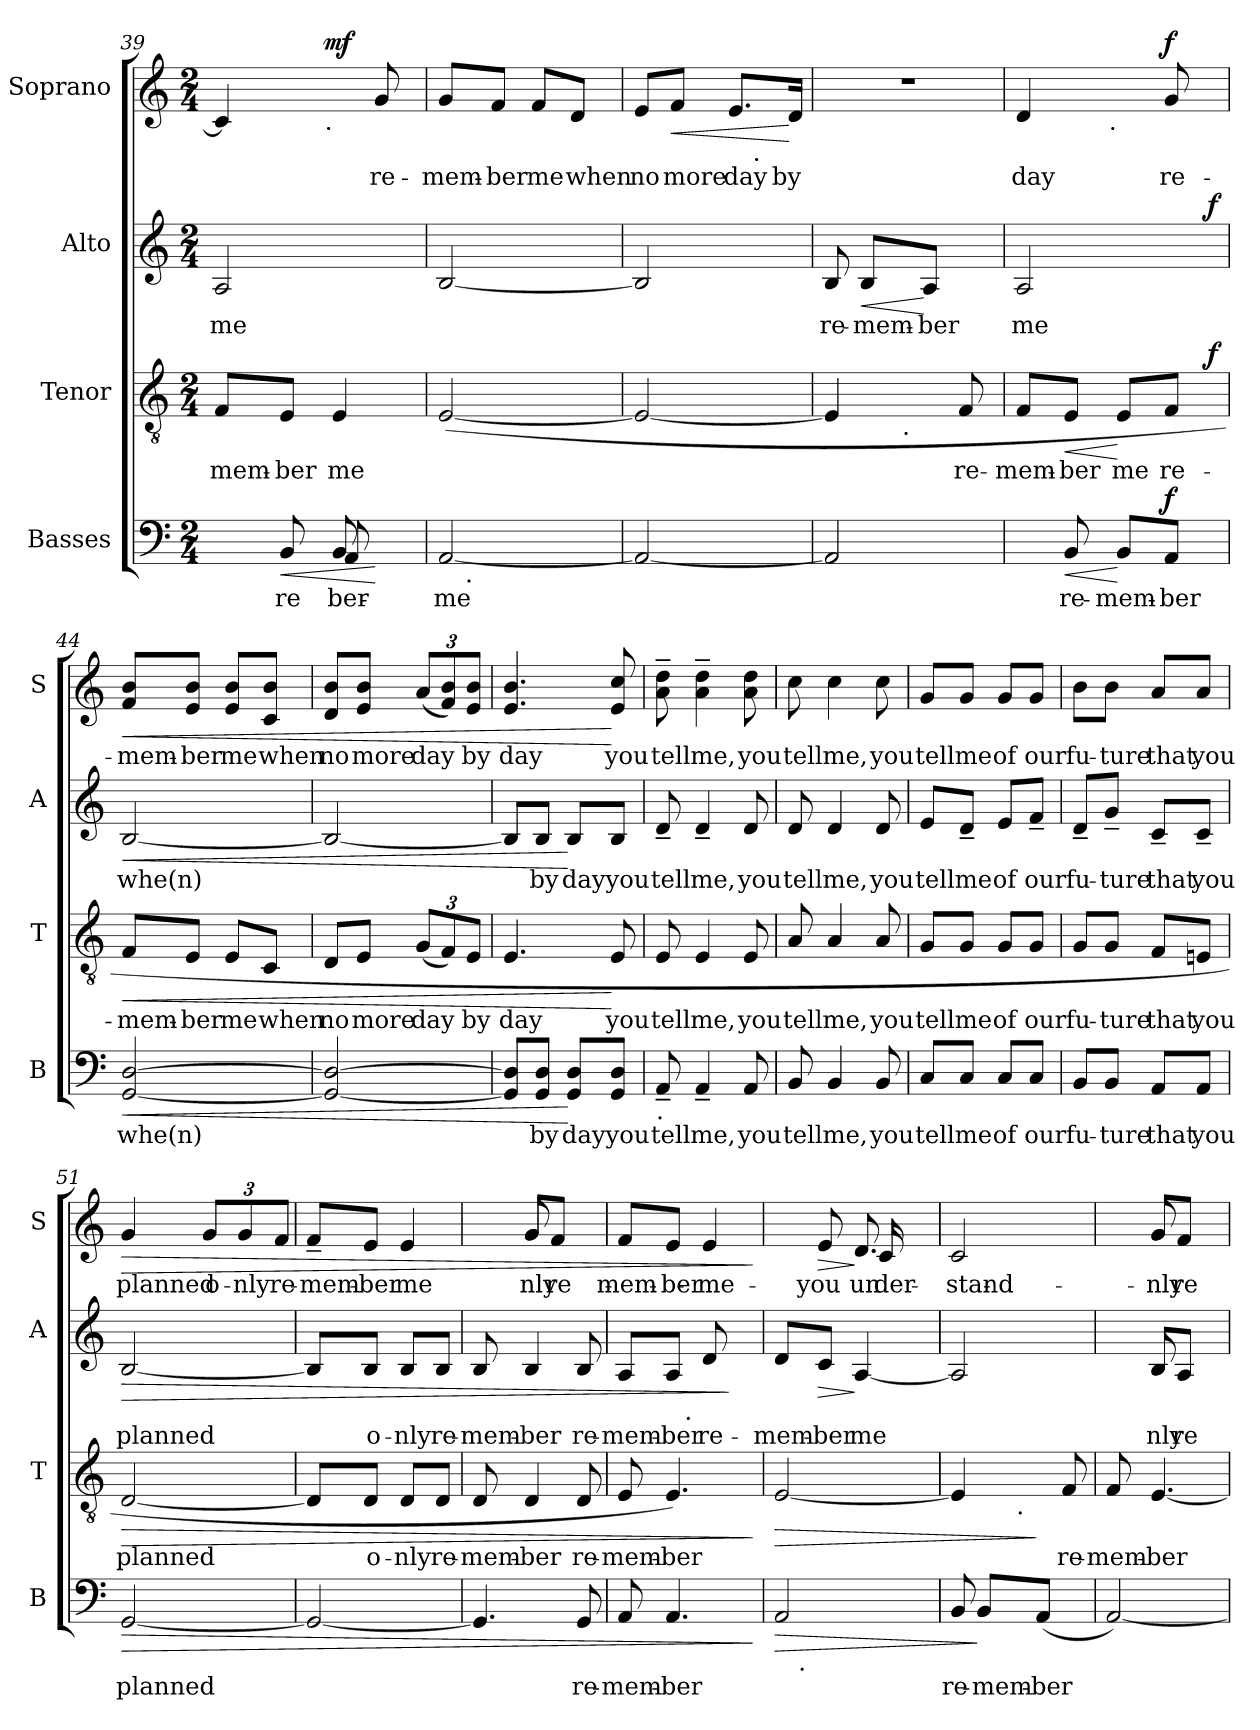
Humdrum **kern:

**kern	**text	**dynam	**kern	**text	**dynam	**kern	**text	**dynam	**kern	**text	**dynam
*part4	*part4	*part4	*part3	*part3	*part3	*part2	*part2	*part2	*part1	*part1	*part1
*staff4	*staff4	*staff4	*staff3	*staff3	*staff3	*staff2	*staff2	*staff2	*staff1	*staff1	*staff1
*I"Basses	*	*	*I"Tenor	*	*	*I"Alto	*	*	*I"Soprano	*	*
*I'B	*	*	*I'T	*	*	*I'A	*	*	*I'S	*	*
*clefF4	*	*	*clefGv2	*	*	*clefG2	*	*	*clefG2	*	*
*k[]	*	*	*k[]	*	*	*k[]	*	*	*k[]	*	*
*C:	*	*	*C:	*	*	*C:	*	*	*C:	*	*
*M2/4	*	*	*M2/4	*	*	*M2/4	*	*	*M2/4	*	*
=39	=39	=39	=39	=39	=39	=39	=39	=39	=39	=39	=39
*^	*	*	*	*	*	*	*	*	*	*	*
*	*^	*	*	*	*	*	*	*	*	*	*	*
!	!	!	!	!	!	!LO:LY:b	!	!	!LO:LY:b	!	!	!	!
*	*	*	*	*	*	*	*	*	*	*	*^	*	*
32ryy	4ryy	4ryy	.	.	8F/L	-mem-	.	2A/	me	.	4c/]	6ryy	.	.
16.ryy	.	.	.	.	.	.	.	.	.	.	.	.	.	.
!	!	!	!LO:LY:b	!LO:HP:b	!	!LO:LY:b	!	!	!	!	!	!	!	!
8BB/	.	.	re-	<	8E/J	-ber	.	.	.	.	.	.	.	.
.	.	.	.	.	.	.	.	.	.	.	.	24..ryy	.	.
!	!	!	!	!	!	!	!	!	!	!	!	!LO:TX:b:t=.	!	!
!	!	!	!	!	!	!	!	!	!	!	!	!	!	!LO:DY:a
.	.	.	.	.	.	.	.	.	.	.	.	6ryy	.	mf
!	!	!	!LO:LY:b	!	!	!	!	!	!	!	!	!	!	!
!	!	!	!LO:LY:b	!	!	!LO:LY:b	!	!	!	!	!	!	!	!
96%11ryy	8BB/	8AA/	-ber	.	4E/	me	.	.	.	.	8ryy	.	.	.
8ryy	.	.	.	.	.	.	.	.	.	.	.	.	.	.
!	!	!	!	!	!	!	!	!	!	!	!LO:N:head=solid	!	!LO:LY:b	!
.	8ryy	8ryy	.	[	.	.	.	.	.	.	8g/	.	re-	.
.	.	.	.	.	.	.	.	.	.	.	.	12ryy	.	.
96ryy	.	.	.	.	.	.	.	.	.	.	.	96ryy	.	.
*v	*v	*v	*	*	*	*	*	*	*	*	*	*	*	*
!!LO:LB:g=z
=40	=40	=40	=40	=40	=40	=40	=40	=40	=40	=40	=40	=40
!	!LO:LY:b	!	!	!	!	!	!	!	!LO:N:head=solid	!	!LO:LY:b	!
*^	*	*	*	*	*	*	*	*	*v	*v	*	*
[<2AA/	24ryy	me	.	(<[<2E/	.	.	[<2B/	.	.	8g/L	-mem-	.
.	96ryy	.	.	.	.	.	.	.	.	.	.	.
!	!LO:TX:b:t=.	!	!	!	!	!	!	!	!	!	!	!
.	3ryy	.	.	.	.	.	.	.	.	.	.	.
!	!	!	!	!	!	!	!	!	!	!LO:N:head=solid	!LO:LY:b	!
.	.	.	.	.	.	.	.	.	.	8f/J	-ber	.
!	!	!	!	!	!	!	!	!	!	!LO:N:head=solid	!LO:LY:b	!
.	.	.	.	.	.	.	.	.	.	8f/L	me	.
!	!	!	!	!	!	!	!	!	!	!LO:N:head=solid	!LO:LY:b	!
.	.	.	.	.	.	.	.	.	.	8d/J	when	.
.	12ryy	.	.	.	.	.	.	.	.	.	.	.
.	48.ryy	.	.	.	.	.	.	.	.	.	.	.
=41	=41	=41	=41	=41	=41	=41	=41	=41	=41	=41	=41	=41
!	!	!	!	!	!	!	!	!	!	!LO:N:head=solid	!LO:LY:b	!
*v	*v	*	*	*	*	*	*	*	*	*^	*	*
2AA/_	.	.	2E/_	.	.	2B/]	.	.	8e/L	4ryy	no	.
!	!	!	!	!	!	!	!	!	!LO:N:head=solid	!	!LO:LY:b	!LO:HP:b
.	.	.	.	.	.	.	.	.	8f/J	.	more	<
!	!	!	!	!	!	!	!	!	!LO:N:head=solid	!	!LO:LY:b	!
.	.	.	.	.	.	.	.	.	8.e/L	16ryy	day	.
!	!	!	!	!	!	!	!	!	!	!LO:TX:b:t=.	!	!
.	.	.	.	.	.	.	.	.	.	8.ryy	.	.
!	!	!	!	!	!	!	!	!	!LO:N:head=solid	!	!LO:LY:b	!
.	.	.	.	.	.	.	.	.	16d/Jk	.	by	[
=42	=42	=42	=42	=42	=42	=42	=42	=42	=42	=42	=42	=42
!	!	!	!	!	!	!	!LO:LY:b	!	!	!	!	!
*	*	*	*^	*	*	*	*	*	*v	*v	*	*
2AA/]	.	.	4E/]	8..ryy	.	.	8B/	re-	.	2r	.	.
!	!	!	!	!	!	!	!	!LO:LY:b	!LO:HP:b	!	!	!
.	.	.	.	.	.	.	8B/L	-mem-	<	.	.	.
!	!	!	!	!LO:TX:b:t=.	!	!	!	!	!	!	!	!
.	.	.	.	4ryy	.	.	.	.	.	.	.	.
!	!	!	!	!	!	!	!	!LO:LY:b	!	!	!	!
.	.	.	8ryy	.	.	.	8A/J	-ber	[	.	.	.
!	!	!	!	!	!LO:LY:b	!	!	!	!	!	!	!
.	.	.	8F/	.	re-	.	8ryy	.	.	.	.	.
.	.	.	.	32ryy	.	.	.	.	.	.	.	.
=43	=43	=43	=43	=43	=43	=43	=43	=43	=43	=43	=43	=43
!	!	!	!	!	!LO:LY:b	!	!	!LO:LY:b	!	!LO:N:head=solid	!LO:LY:b:rj	!
*	*	*	*	*	*	*	*^	*	*	*^	*	*
8ryy	.	.	8F/L	3ryy	-mem-	.	2A/	3ryy	me	.	4d/	6ryy	day	.
!	!LO:LY:b	!LO:HP:b	!	!	!LO:LY:b	!LO:HP:b	!	!	!	!	!	!	!	!
8BB/	re-	<	8E/J	.	-ber	<	.	.	.	.	.	.	.	.
.	.	.	.	.	.	.	.	.	.	.	.	24..ryy	.	.
!	!	!	!	!	!	!	!	!	!	!	!	!LO:TX:b:t=.	!	!
.	.	.	.	.	.	.	.	.	.	.	.	6ryy	.	.
!	!LO:LY:b	!	!	!	!LO:LY:b	!	!	!	!	!	!	!	!	!
8BB/L	-mem-	[	8E/L	.	me	[	.	.	.	.	8ryy	.	.	.
.	.	.	.	12...ryy	.	.	.	12...ryy	.	.	.	.	.	.
!	!LO:LY:b	!LO:DY:a	!	!	!LO:LY:b	!	!	!	!	!	!LO:N:head=solid	!	!LO:LY:b	!LO:DY:a
8AA/J	-ber	f	8F/J	.	re-	.	.	.	.	.	8g/	.	re-	f
.	.	.	.	.	.	.	.	.	.	.	.	12ryy	.	.
!	!	!	!	!	!	!LO:DY:a	!	!	!	!LO:DY:a	!	!	!	!
.	.	.	.	96ryy	.	f	.	96ryy	.	f	.	96ryy	.	.
=44	=44	=44	=44	=44	=44	=44	=44	=44	=44	=44	=44	=44	=44	=44
!	!LO:LY:b	!LO:HP:b	!	!	!LO:LY:b	!LO:HP:b	!	!	!LO:LY:b	!LO:HP:b	!	!	!LO:LY:b	!LO:HP:b
*	*	*	*v	*v	*	*	*	*	*	*	*v	*v	*	*
*	*	*	*	*	*	*v	*v	*	*	*	*	*
[<2GG/ [>2D/	whe(n)	<	8F/L	-mem-	<	[<2B/	whe(n)	<	8f/ 8b/L	-mem-	<
!	!	!	!	!LO:LY:b	!	!	!	!	!	!LO:LY:b	!
.	.	.	8E/J	-ber	.	.	.	.	8e/ 8b/J	-ber	.
!	!	!	!	!LO:LY:b	!	!	!	!	!	!LO:LY:b	!
.	.	.	8E/L	me	.	.	.	.	8e/ 8b/L	me	.
!	!	!	!	!LO:LY:b	!	!	!	!	!	!LO:LY:b	!
.	.	.	8C/J	when	.	.	.	.	8c/ 8b/J	when	.
=45	=45	=45	=45	=45	=45	=45	=45	=45	=45	=45	=45
!	!	!	!	!LO:LY:b	!	!	!	!	!	!LO:LY:b	!
2GG/_ 2D/_	.	.	8D/L	no	.	2B/_	.	.	8d/ 8b/L	no	.
!	!	!	!	!LO:LY:b	!	!	!	!	!	!LO:LY:b	!
.	.	.	8E/J	more	.	.	.	.	8e/ 8b/J	more	.
*	*	*	*Xbrackettup	*	*	*	*	*	*	*	*
!	!	!	!	!LO:LY:b	!	!	!	!	!	!	!
*	*	*	*	*	*	*	*	*	*Xbrackettup	*	*
!	!	!	!	!	!	!	!	!	!LO:N:head=solid	!LO:LY:b	!
.	.	.	(<12G/L	day	.	.	.	.	(<12a/L	day	.
.	.	.	12F/)	.	.	.	.	.	12f/ 12b/)	.	.
!	!	!	!	!LO:LY:b	!	!	!	!	!	!LO:LY:b	!
.	.	.	12E/J	by	.	.	.	.	12e/ 12b/J	by	.
=46	=46	=46	=46	=46	=46	=46	=46	=46	=46	=46	=46
!	!	!	!	!LO:LY:b	!	!	!	!	!	!LO:LY:b	!
8GG/] 8D/]L	.	.	4.E/	day	.	8B/L]	.	.	4.e/ 4.b/	day	.
!	!LO:LY:b	!	!	!	!	!	!LO:LY:b	!	!	!	!
8GG/ 8D/J	by	.	.	.	.	8B/J	by	.	.	.	.
!	!LO:LY:b	!	!	!	!	!	!LO:LY:b	!	!	!	!
8GG/ 8D/L	day	[	.	.	.	8B/L	day	[	.	.	.
!	!LO:LY:b	!	!	!LO:LY:b	!	!	!LO:LY:b	!	!	!LO:LY:b	!
8GG/ 8D/J	you	.	8E/	you	[	8B/J	you	.	8e/ 8cc/	you	[
!!LO:LB:g=z
=47	=47	=47	=47	=47	=47	=47	=47	=47	=47	=47	=47
!LO:TX:b:t=.	!	!	!	!	!	!	!	!	!	!	!
!	!LO:LY:b	!	!	!LO:LY:b	!	!	!LO:LY:b	!	!	!LO:LY:b	!
8AA~</	tell	.	8E/	tell	.	8d~</	tell	.	8a\~> 8dd\~>	tell	.
!	!LO:LY:b	!	!	!LO:LY:b	!	!	!LO:LY:b	!	!	!LO:LY:b	!
4AA~</	me,	.	4E/	me,	.	4d~</	me,	.	4a\~> 4dd\~>	me,	.
!	!LO:LY:b	!	!	!LO:LY:b	!	!	!LO:LY:b	!	!	!LO:LY:b	!
8AA/	you	.	8E/	you	.	8d/	you	.	8a\ 8dd\	you	.
=48	=48	=48	=48	=48	=48	=48	=48	=48	=48	=48	=48
!	!LO:LY:b	!	!	!LO:LY:b	!	!	!LO:LY:b	!	!	!LO:LY:b	!
8BB/	tell	.	8A/	tell	.	8d/	tell	.	8cc\	tell	.
!	!LO:LY:b	!	!	!LO:LY:b	!	!	!LO:LY:b	!	!	!LO:LY:b	!
4BB/	me,	.	4A/	me,	.	4d/	me,	.	4cc\	me,	.
!	!LO:LY:b	!	!	!LO:LY:b	!	!	!LO:LY:b	!	!	!LO:LY:b	!
8BB/	you	.	8A/	you	.	8d/	you	.	8cc\	you	.
=49	=49	=49	=49	=49	=49	=49	=49	=49	=49	=49	=49
!	!LO:LY:b	!	!	!LO:LY:b	!	!	!LO:LY:b	!	!	!LO:LY:b	!
8C/L	tell	.	8G/L	tell	.	8e/L	tell	.	8g/L	tell	.
!	!LO:LY:b	!	!	!LO:LY:b	!	!	!LO:LY:b	!	!	!LO:LY:b	!
8C/J	me	.	8G/J	me	.	8d~</J	me	.	8g/J	me	.
!	!LO:LY:b	!	!	!LO:LY:b	!	!	!LO:LY:b	!	!	!LO:LY:b	!
8C/L	of	.	8G/L	of	.	8e/L	of	.	8g/L	of	.
!	!LO:LY:b	!	!	!LO:LY:b	!	!	!LO:LY:b	!	!	!LO:LY:b	!
8C/J	our	.	8G/J	our	.	8f~</J	our	.	8g/J	our	.
=50	=50	=50	=50	=50	=50	=50	=50	=50	=50	=50	=50
!	!LO:LY:b	!	!	!LO:LY:b	!	!	!LO:LY:b	!	!	!LO:LY:b	!
8BB/L	fu-	.	8G/L	fu-	.	8d~</L	fu-	.	8b\L	fu-	.
!	!LO:LY:b	!	!	!LO:LY:b	!	!	!LO:LY:b	!	!	!LO:LY:b	!
8BB/J	-ture	.	8G/J	-ture	.	8g~</J	-ture	.	8b\J	-ture	.
!	!LO:LY:b	!	!	!LO:LY:b	!	!	!LO:LY:b	!	!	!LO:LY:b	!
8AA/L	that	.	8F/L	that	.	8c~</L	that	.	8a/L	that	.
!	!LO:LY:b	!	!	!LO:LY:b	!	!	!LO:LY:b	!	!	!LO:LY:b	!
8AA/J	you	.	8En/J	you	.	8c~</J	you	.	8a/J	you	.
=51	=51	=51	=51	=51	=51	=51	=51	=51	=51	=51	=51
!	!LO:LY:b	!LO:HP:b	!	!LO:LY:b	!LO:HP:b	!	!LO:LY:b	!LO:HP:b	!	!LO:LY:b	!LO:HP:b
[<2GG/	planned	>	[<2D/	planned	>	[<2B/	planned	>	4g/	planned	>
!	!	!	!	!	!	!	!	!	!	!LO:LY:b	!
.	.	.	.	.	.	.	.	.	12g/L	o-	.
!	!	!	!	!	!	!	!	!	!	!LO:LY:b	!
.	.	.	.	.	.	.	.	.	12g/	-nly	.
!	!	!	!	!	!	!	!	!	!	!LO:LY:b	!
.	.	.	.	.	.	.	.	.	12f/J	re-	.
=52	=52	=52	=52	=52	=52	=52	=52	=52	=52	=52	=52
!	!	!	!	!	!	!	!	!	!	!LO:LY:b	!
2GG/_	.	.	8D/L]	.	.	8B/L]	.	.	8f~</L	-mem-	.
!	!	!	!	!LO:LY:b	!	!	!LO:LY:b	!	!	!LO:LY:b	!
.	.	.	8D/J	o-	.	8B/J	o-	.	8e/J	-ber	.
!	!	!	!	!LO:LY:b	!	!	!LO:LY:b	!	!	!LO:LY:b	!
.	.	.	8D/L	-nly	.	8B/L	-nly	.	4e/	me	.
!	!	!	!	!LO:LY:b	!	!	!LO:LY:b	!	!	!	!
.	.	.	8D/J	re-	.	8B/J	re-	.	.	.	.
=53	=53	=53	=53	=53	=53	=53	=53	=53	=53	=53	=53
!	!	!	!	!LO:LY:b	!	!	!LO:LY:b	!	!	!	!
*	*	*	*	*	*	*	*	*	*^	*	*
4.GG/]	.	.	8D/	-mem-	.	8B/	-mem-	.	8ryy	8ryy	.	.
!	!	!	!	!LO:LY:b	!	!	!LO:LY:b	!	!	!	!LO:LY:b	!
!	!	!	!	!	!	!	!	!	!	!	!LO:LY:b	!
.	.	.	4D/	-ber	.	4B/	-ber	.	8g/	8g/L	-nly	.
!	!	!	!	!	!	!	!	!	!	!	!LO:LY:b	!
.	.	.	.	.	.	.	.	.	8ryy	8f/J	re-	.
!	!LO:LY:b	!	!	!LO:LY:b	!	!	!LO:LY:b	!	!	!	!	!
8GG/	re-	.	8D/	re-	.	8B/	re-	.	8ryy	8ryy	.	.
=54	=54	=54	=54	=54	=54	=54	=54	=54	=54	=54	=54	=54
!	!LO:LY:b	!	!	!LO:LY:b	!	!	!LO:LY:b	!	!	!	!LO:LY:b	!
*	*	*	*	*	*	*^	*	*	*v	*v	*	*
8AA/	-mem-	.	8E/	-mem-	.	8A/L	8.ryy	-mem-	.	8f/L	-mem-	.
!	!LO:LY:b:rj	!	!	!LO:LY:b:rj	!	!	!	!LO:LY:b	!	!	!LO:LY:b	!
4.AA/	-ber	.	4.E/)	-ber	.	8A/J	.	-ber	.	8e/J	-ber	.
!	!	!	!	!	!	!	!LO:TX:b:t=.	!	!	!	!	!
.	.	.	.	.	.	.	4ryy	.	.	.	.	.
!	!	!	!	!	!	!	!	!LO:LY:b	!	!	!LO:LY:b	!
.	.	.	.	.	.	8d/	.	re-	.	4e/	me	.
.	.	.	.	.	.	8ryy	.	.	]	.	.	.
.	.	.	.	.	.	.	16ryy	.	.	.	.	.
.	.	]	.	.	]	.	.	.	.	.	.	]
!!LO:LB:g=z
=55	=55	=55	=55	=55	=55	=55	=55	=55	=55	=55	=55	=55
!	!	!LO:HP:b	!	!	!LO:HP:b	!	!	!LO:LY:b	!	!	!	!
*^	*	*	*	*	*	*	*	*	*	*^	*	*
*	*	*	*	*	*	*	*v	*v	*	*	*	*^	*	*
2AA/	24ryy	.	>	[<2E/	.	>	8d/L	-mem-	.	32ryy	8ryy	4ryy	.	.
.	.	.	.	.	.	.	.	.	.	8..ryy	.	.	.	.
.	96ryy	.	.	.	.	.	.	.	.	.	.	.	.	.
!	!LO:TX:b:t=.	!	!	!	!	!	!	!	!	!	!	!	!	!
.	3ryy	.	.	.	.	.	.	.	.	.	.	.	.	.
!	!	!	!	!	!	!	!	!LO:LY:b	!LO:HP:b	!	!	!	!LO:LY:b	!LO:HP:b
.	.	.	.	.	.	.	8c/J	-ber	>	.	8e/	.	you	>
!	!	!	!	!	!	!	!	!LO:LY:b	!	!	!	!	!LO:LY:b	!
.	.	.	.	.	.	.	[<4A/	me	]	16ryy	8.d/	16ryy	un-	]
!	!	!	!	!	!	!	!	!	!	!	!	!	!LO:LY:b	!
.	.	.	.	.	.	.	.	.	.	8.ryy	.	16c/	-der-	.
.	.	.	.	.	.	.	.	.	.	.	.	16ryy	.	.
.	12ryy	.	.	.	.	.	.	.	.	.	.	.	.	.
.	.	.	.	.	.	.	.	.	.	.	16ryy	16ryy	.	.
.	48.ryy	.	.	.	.	.	.	.	.	.	.	.	.	.
=56	=56	=56	=56	=56	=56	=56	=56	=56	=56	=56	=56	=56	=56	=56
!	!	!LO:LY:b	!	!	!	!	!	!	!	!	!	!	!LO:LY:b	!
*v	*v	*	*	*^	*	*	*	*	*	*v	*v	*v	*	*
8BB/	re-	.	4E/]	8..ryy	.	.	2A/]	.	.	2c/	-stand	.
!	!LO:LY:b	!	!	!	!	!	!	!	!	!	!	!
8BB/L	-mem-	]	.	.	.	.	.	.	.	.	.	.
!	!	!	!	!LO:TX:b:t=.	!	!	!	!	!	!	!	!
.	.	.	.	4ryy	.	.	.	.	.	.	.	.
!	!LO:LY:b:rj	!	!	!	!	!	!	!	!	!	!	!
(<8AA/J	-ber	.	8ryy	.	.	]	.	.	.	.	.	.
!	!	!	!	!	!LO:LY:b	!	!	!	!	!	!	!
8ryy	.	.	8F/	.	re-	.	.	.	.	.	.	.
.	.	.	.	32ryy	.	.	.	.	.	.	.	.
=57	=57	=57	=57	=57	=57	=57	=57	=57	=57	=57	=57	=57
!	!	!	!	!	!LO:LY:b	!	!	!	!	!	!	!
*	*	*	*v	*v	*	*	*^	*	*	*^	*	*
[<2AA/)	.	.	8F/	-mem-	.	8ryy	8ryy	.	.	8ryy	8ryy	.	.
!	!	!	!	!LO:LY:b:rj	!	!	!	!LO:LY:b	!	!	!	!	!
!	!	!	!	!	!	!	!	!LO:LY:b	!	!	!	!LO:LY:b	!
!	!	!	!	!	!	!	!	!	!	!	!	!LO:LY:b	!
.	.	.	[<4.E/	-ber	.	8B/	8B/L	-nly	.	8g/	8g/L	-nly	.
!	!	!	!	!	!	!	!	!LO:LY:b	!	!	!	!LO:LY:b	!
.	.	.	.	.	.	8ryy	8A/J	re-	.	8ryy	8f/J	re-	.
.	.	.	.	.	.	8ryy	8ryy	.	.	8ryy	8ryy	.	.
*	*	*	*	*	*	*v	*v	*	*	*	*	*	*
*	*	*	*	*	*	*	*	*	*v	*v	*	*
=	=	=	=	=	=	=	=	=	=	=	=
*-	*-	*-	*-	*-	*-	*-	*-	*-	*-	*-	*-
